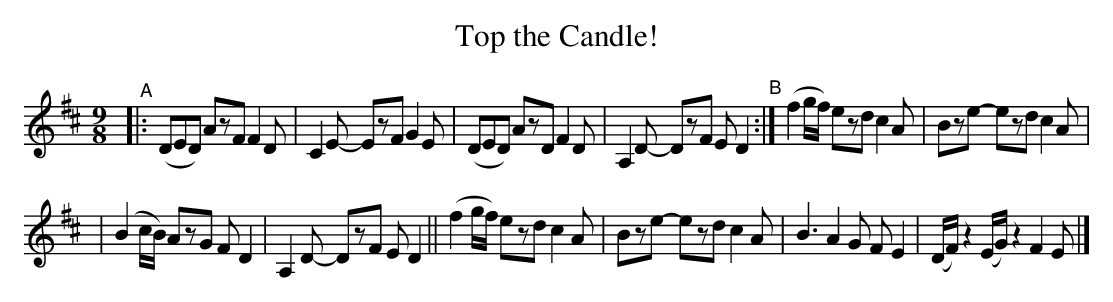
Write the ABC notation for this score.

X:1
T: Top the Candle!
M: 9/8
L: 1/8
K: D
"^A"|: (DED) AzF F2D | C2E- EzF G2E | (DED) AzD F2D | A,2D- DzF ED2 "^B":| (f2g/f/) ezd c2A | Bze- ezd c2A |
| (B2c/B/) AzG FD2 | A,2D- DzF ED2 || (f2g/f/) ezd c2A | Bze- ezd c2A | B3 A2G FE2 | (D/F/)z2 (E/G/)z2 F2E |]
